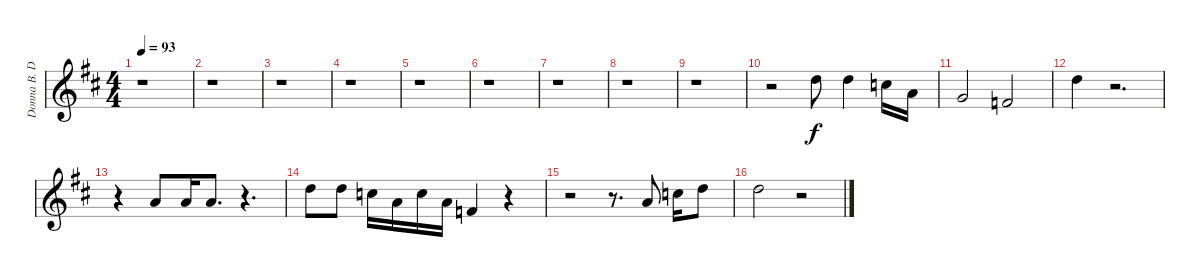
\track ("Donna B. Davis Vocals" "Donna B. D") {instrument piccolo}
\staff {score}
\tuning (E4 B3 G3 D3 A2 E2) {hide}
\ts (4 4)
\tempo 93
\clef g2
\ks bminor
r.1{dy f} |
r.1 |
r.1 |
r.1 |
r.1 |
r.1 |
r.1 |
r.1 |
r.1 |
r.2 10.1.8{volume 12 instrument piccolo} 10.1.4 8.1.16 10.2.16 |
8.2.2{volume 8 instrument piccolo} 6.2.2 |
10.1.4 r.2{d} |
r.4 10.2.8{volume 6 instrument piccolo} 10.2.16 10.2.8{d} r.4{d} |
10.1.8 10.1.8 8.1.16 10.2.16 8.1.16 10.2.16 10.3.4 r.4 |
r.2 r.8{d} 10.2.8 8.1.16 10.1.8 |
10.1.2 r.2
